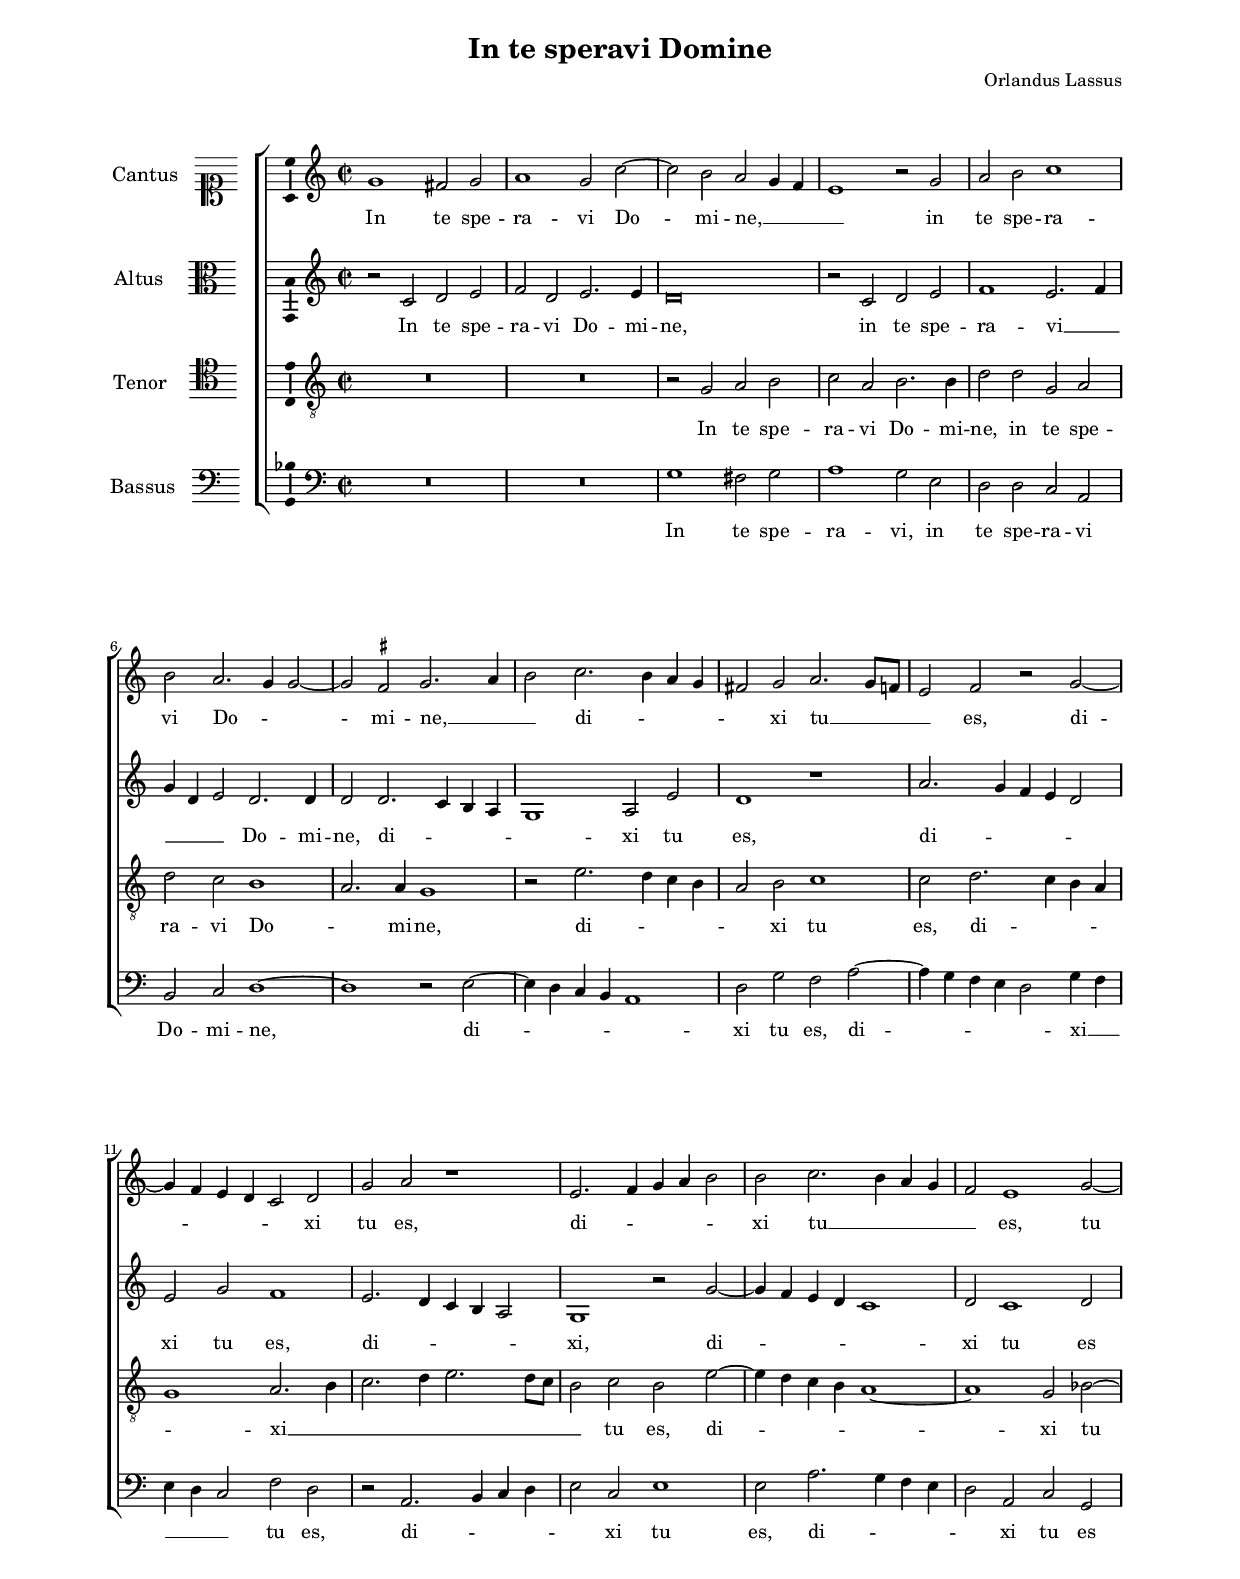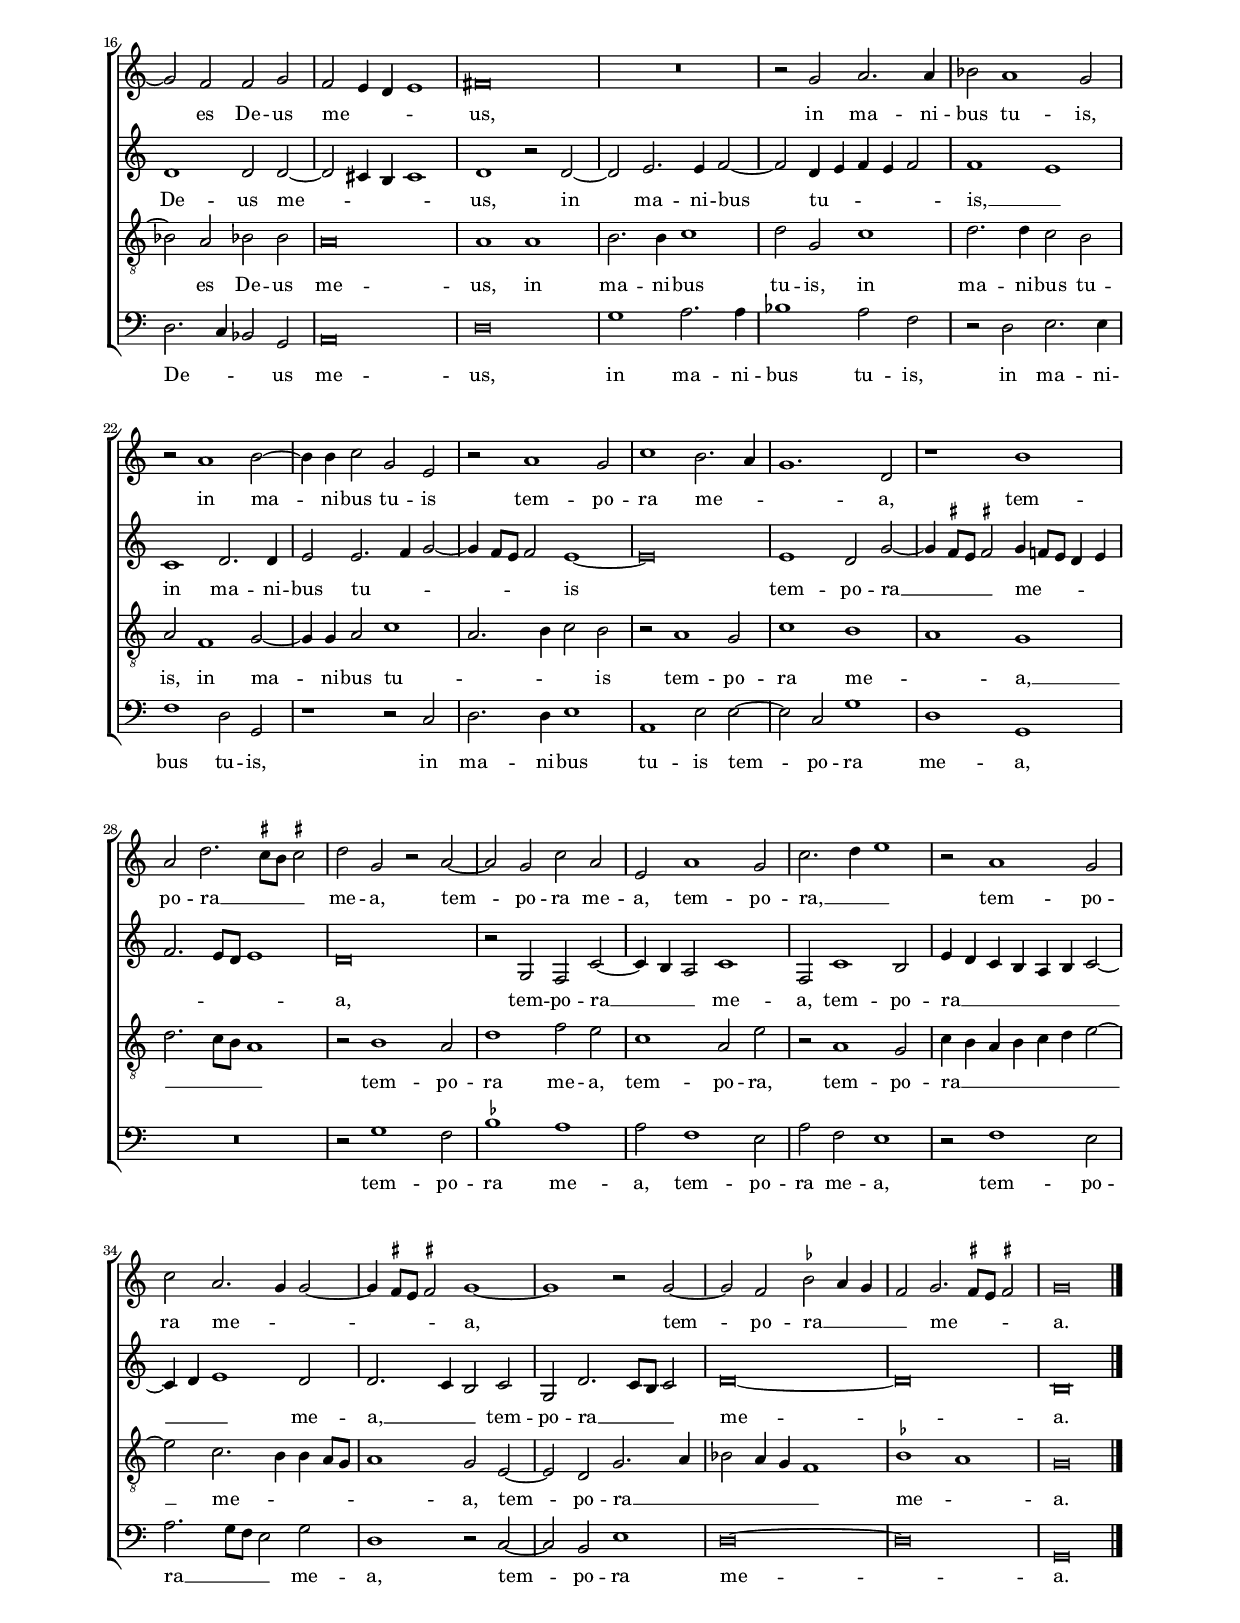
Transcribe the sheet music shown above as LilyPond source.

\header
{
  title="In te speravi Domine"
  composer="Orlandus Lassus"
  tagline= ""
}

\version "2.22.0"
\include "deutsch.ly"
#(set-global-staff-size 15.4)
% #(set-default-paper-size "letter")
#(ly:set-option 'point-and-click #f)

	
global = {
	\key c \major
	\time 2/2 \set Score.measureLength = #(ly:make-moment 2/1)
	}

	ficta = { \once \set suggestAccidentals = ##t }
	
	forget = #(define-music-function (music) (ly:music?) #{
		\accidentalStyle forget
		$music
		\accidentalStyle default
		#})
	
	m = \melisma
	me = \melismaEnd


\paper
	{
	top-margin = 1.6 \cm
	bottom-margin = 1.6 \cm
	left-margin = 2 \cm
	right-margin = 2 \cm
	ragged-bottom = ##f
	page-count = 2
	ragged-last-bottom = ##t
	print-page-number = ##f
	system-system-spacing = #'((basic-distance . 17) (minimum-distance . 13) (padding . 6) (strechability . 150))
%	systems-per-page = 3
%	min-systems-per-page = 3
%	oddHeaderMarkup = \markup { \fill-line { \null \null \column \right-align { \fontsize #1 \fromproperty #'page:page-number-string \null } } }
%	evenHeaderMarkup = \markup { \column \right-align { \fontsize #1 \fromproperty #'page:page-number-string \null } }
	}


incipitcantus = \markup { \score {
	{
	\set Staff.instrumentName = \markup { \fontsize #1 "Cantus" }
	\key c \major
	\clef soprano
	s4 \bar ""
	}
	\layout  {
	raggedright = ##t
	indent = 1.6 \cm
	line-width = 2.4\cm
	\context { \Staff \remove Time_signature_engraver }
	\override Staff.Clef.Y-extent = #'(0 . 0)
	}} \hspace #1 }
	
      
incipitaltus = \markup { \score {
	{
	\set Staff.instrumentName = \markup { \fontsize #1 "Altus" }
	\key c \major
	\clef alto
	s4 \bar ""
	}
	\layout  {
	raggedright = ##t
	indent = 1.6 \cm
	line-width = 2.4\cm
	\context { \Staff \remove Time_signature_engraver }
	\override Staff.Clef.Y-extent = #'(0 . 0)
	}} \hspace #1 }


incipittenor = \markup { \score {
	{
	\set Staff.instrumentName = \markup { \fontsize #1 "Tenor" }
	\key c \major
	\clef tenor
	s4 \bar ""
	}
	\layout  {
	raggedright = ##t
	indent = 1.6 \cm
	line-width = 2.4\cm
	\context { \Staff \remove Time_signature_engraver }
	\override Staff.Clef.Y-extent = #'(0 . 0)
	}} \hspace #1 }


incipitbassus = \markup { \score {
	{
	\set Staff.instrumentName = \markup { \fontsize #1 "Bassus" }
	\key c \major
	\clef bass
	s4 \bar ""
	}
	\layout  {
	raggedright = ##t
	indent = 1.6 \cm
	line-width = 2.4\cm
	\context { \Staff \remove Time_signature_engraver }
	\override Staff.Clef.Y-extent = #'(0 . 0)
	}} \hspace #1 }


cantus =  \relative c''
	{
	g1 fis2 g
	a1 g2 c~
	c2 h a \m g4 f
	e1 \me r2 g
%5
	a2 h c1 |
	h2 a2. \m g4 g2~
	g2 \me \ficta fis g2. \m a4
	h2 \me c2. \m h4 a g
	fis2 \me g a2. \m g8 f
%10
	e2 \me f r g~ |
	g4 \m f e d c2 \me d 
	g2 a r1
	e2. \m f4 g a h2 \me
	h2 c2. \m h4 a g
%15
	f2 \me e1 g2~ | \pageBreak
	g2 f f g
	f2 \m e4 d e1 \me
	fis\breve
	R\breve
%20
	r2 g a2. a4 |
	b2 a1 g2
	r2 a1 h2~
	h4 h c2 g e
	r2 a1 g2
%25
	c1 h2. \m a4 |
	g1. \me d2
	r1 h'
	a2 d2. \m \ficta cis8 h \ficta cis!2 \me
	d2 g, r a~
%30
	a2 g c a |
	e2 a1 g2
	c2. \m d4 e1 \me
	r2 a,1 g2
	c2 a2. \m g4 g2~
%35
	g4 \ficta fis8 e \ficta fis!2 \me g1~ |
	g1 r2 g~
	g2 f \ficta b \m a4 g
	f2 \me g2. \m \ficta fis8 e \ficta fis!2 \me
	g\breve \bar "|." |
	}


altus =  \relative c'
	{
	r2 c d e
	f2 d e2. e4
	d\breve
	r2 c d e
%5
	f1 e2. \m f4 |
	g4 d e2 \me d2. d4
	d2 d2. \m c4 h a
	g1 \me a2 e'
	d1 r
%10
	a'2. \m g4 f4 e d2 \me |
	e2 g f1
	e2. \m d4 c h a2 \me
	g1 r2 g'~
	g4 \m f e d c1 \me
%15
	d2 c1 d2 |
	d1 d2 d~
	d2 \m cis4 h cis1 \me
	d1 r2 d2~
	d2 e2. e4 f2~
%20
	f2 d4 \m e f e f2 \me |
	f1 \m e1 \me
	c1 d2. d4
	e2 e2. \m f4 g2~
	g4 f8 e f2 \me e1~
%25
	e\breve |
	e1 d2 g~
	g4 \m \ficta fis8 e \ficta fis!2 \me g4 \m f8 e d4 e
	f2. e8 d e1 \me
	d\breve
%30
	r2 g, f2 c'~ |
	c4 \m h a2 \me c1
	f,2 c'1 h2
	e4 \m d c h a h c2~
	c4 d e1 \me d2
%35
	d2. \m c4 h2 \me c |
	g2 d'2. \m c8 h c2 \me
	d\breve~
	d\breve
	h\breve |
	}


tenor =  \relative c'
	{
	R\breve
	R\breve
	r2 g a h
	c2 a h2. h4
%5
	d2 d g, a |
	d2 c h1 \m
	a2. \me a4 g1
	r2 e'2. \m d4 c h
	a2 \me h c1
%10
	c2 d2. \m c4 h a |
	g1 \me a2. \m h4
	c2. d4 e2. d8 c 
	h2 \me c h e~
	e4 \m d c h a1~
%15
	a1 \me g2 b~ |
	b2 a b b
	a\breve
	a1 a
	h2. h4 c1
%20
	d2 g, c1 |
	d2. d4 c2 h
	a2 f1 g2~
	g4 g a2 c1 \m
	a2. h4 c2 \me h
%25
	r2 a1 g2 |
	c1 h \m
	a1 \me g \m
	d'2. c8 h a1 \me
	r2 h1 a2
%30
	d1 f2 e |
	c1 a2 e'
	r2 a,1 g2
	c4 \m h a h c d e2~
	e2 \me c2. \m h4 h a8 g |
%35
	a1 \me g2 e~
	e2 d g2. \m a4
	b2 a4 g f1 \me
	\ficta b1 \m a \me
	g\breve |
	}


bassus  =  \relative c
	{
	R\breve
	R\breve
	g'1 fis2 g
	a1 g2 e
%5
	d2 d c a |
	h2 c d1~
	d1 r2 e~
	e4 \m d c h a1 \me
	d2 g f a~
%10
	a4 \m g f e d2 \me g4 \m f |
	e4 d c2 \me f d
	r2 a2. \m h4 c d
	e2 \me c e1
	e2 a2. \m g4 f e
%15
	d2 \me a c g |
	d'2. \m c4 b2 \me g
	a\breve
	d\breve
	g1 a2. a4
%20
	b1 a2 f |
	r2 d e2. e4
	f1 d2 g,
	r1 r2 c
	d2. d4 e1
%25
	a,1 e'2 e~ |
	e2 c g'1
	d1 g,
	R\breve
	r2 g'1 f2
%30
	\ficta b1 a |
	a2 f1 e2
	a2 f e1
	r2 f1 e2
	a2. \m g8 f e2 \me g
%35
	d1 r2 c~ |
	c2 h e1
	d\breve~
	d\breve
	g,\breve |
	}

lyricscantus = \lyricmode {
	In te spe -- ra -- vi Do -- mi -- ne, __
	in te spe -- ra -- vi Do -- mi -- ne, __
	di -- xi tu __ es,
	di -- xi tu es,
	di -- xi tu __ es,
	tu es De -- us me -- us,
	in ma -- ni -- bus tu -- is,
	in ma -- ni -- bus tu -- is tem -- po -- ra me -- a,
	tem -- po -- ra __ me -- a,
	tem -- po -- ra me -- a,
	tem -- po -- ra, __
	tem -- po -- ra me -- a,
	tem -- po -- ra __ me -- a.
	}


lyricsaltus = \lyricmode {
	In te spe -- ra -- vi Do -- mi -- ne,
	in te spe -- ra -- vi __ Do -- mi -- ne,
	di -- xi tu es,
	di -- xi tu es,
	di -- xi,
	di -- xi tu es De -- us me -- us,
	in ma -- ni -- bus tu -- is, __
	in ma -- ni -- bus tu -- is tem -- po -- ra __ me -- a,
	tem -- po -- ra __ me -- a,
	tem -- po -- ra __ me -- a, __
	tem -- po -- ra __ me -- a.
	}


lyricstenor = \lyricmode {
	In te spe -- ra -- vi Do -- mi -- ne,
	in te spe -- ra -- vi Do -- mi -- ne,
	di -- xi tu es,
	di -- xi __ tu es,
	di -- xi tu es De -- us me -- us,
	in ma -- ni -- bus tu -- is,
	in ma -- ni -- bus tu -- is,
	in ma -- ni -- bus tu -- is tem -- po -- ra me -- a, __
	tem -- po -- ra me -- a,
	tem -- po -- ra,
	tem -- po -- ra __ me -- a,
	tem -- po -- ra __ me -- a.
	}


lyricsbassus = \lyricmode {
	In te spe -- ra -- vi,
	in te spe -- ra -- vi Do -- mi -- ne,
	di -- xi tu es,
	di -- xi __ tu es,
	di -- xi tu es,
	di -- xi tu es De -- us me -- us,
	in ma -- ni -- bus tu -- is,
	in ma -- ni -- bus tu -- is,
	in ma -- ni -- bus tu -- is tem -- po -- ra me -- a,
	tem -- po -- ra me -- a,
	tem -- po -- ra me -- a,
	tem -- po -- ra __ me -- a,
	tem -- po -- ra me -- a.
	}


\score
{  
  % \transpose {
	\new ChoirStaff \with { \override StaffGrouper.staff-staff-spacing.basic-distance = #11 }
	<<

	\new Staff << \global
	\new Voice="v1" {
		\set Staff.instrumentName=\incipitcantus
		\set Staff.midiInstrument = "reed organ"
		\clef "violin"
		\cantus }
	\new Lyrics \lyricsto "v1" {\lyricscantus }
	>>


	\new Staff << \global
	\new Voice="v2" {
		\set Staff.instrumentName=\incipitaltus
		\set Staff.midiInstrument = "reed organ"
		\clef "violin" 
		\altus}
	\new Lyrics \lyricsto "v2" {\lyricsaltus }
	>>


	\new Staff << \global
	\new Voice="v3" {
		\set Staff.instrumentName=\incipittenor
		\set Staff.midiInstrument = "reed organ"
		\clef "G_8"
		\tenor }
	\new Lyrics \lyricsto "v3" {\lyricstenor }
	>>


	\new Staff << \global
	\new Voice="v4" {
		\set Staff.instrumentName=\incipitbassus
		\set Staff.midiInstrument = "reed organ"
		\clef "bass" 
		\bassus }
	\new Lyrics \lyricsto "v4" {\lyricsbassus}
	>>

	>>
	% } % transpose

	\layout
	{
	indent = 2.5 \cm
	\context { \Lyrics \override VerticalAxisGroup.nonstaff-relatedstaff-spacing.padding = #1.5 }
	\context { \Staff \override TimeSignature.break-visibility = #end-of-line-invisible }
    \context { \Staff \consists "Ambitus_engraver" }
%	\context { \Staff \override InstrumentName.X-offset = #'-25 }
%	\context { \Score \override BarNumber.padding = #2 }
	\context { \Voice \override NoteHead.style = #'baroque }
	}

\midi
	{
    	\tempo 2 = 90
	}
	
}


% EOF
